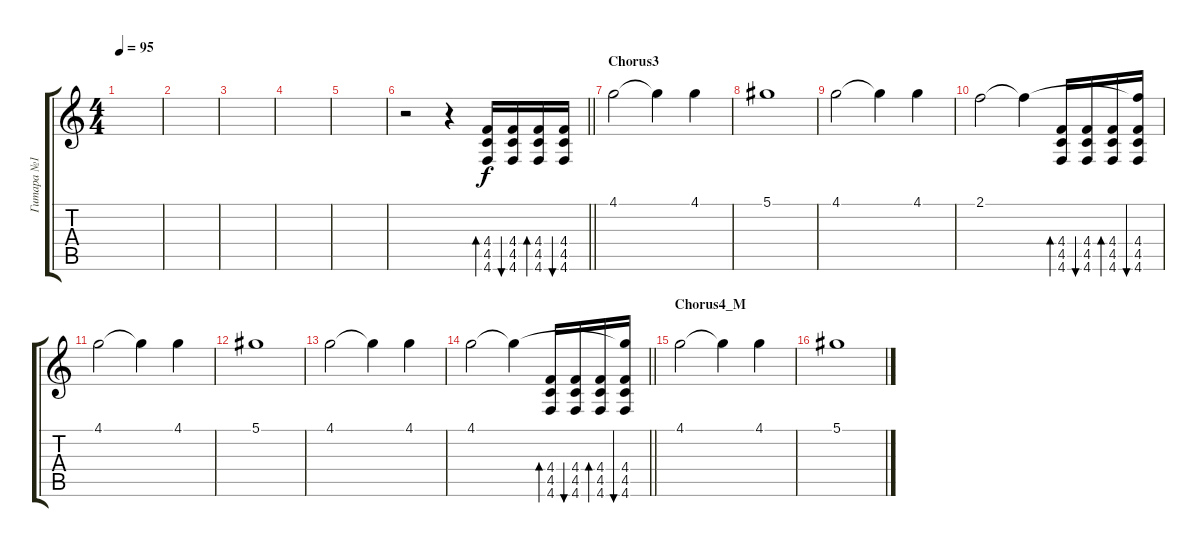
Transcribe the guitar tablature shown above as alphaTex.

\track ("Гитара №1" "Гитара №1") {instrument overdrivenguitar}
\staff {score tabs}
\tuning (Eb4 Bb3 Gb3 Db3 Ab2 Db2) {hide}
\ts (4 4)
\tempo 95
\clef g2
\ks c
|
|
|
|
|
\barLineRight lightlight
r.2 r.4 (4.4 4.5 4.6).16{bd 60 volume 14 instrument overdrivenguitar} (4.4 4.5 4.6).16{bu 60} (4.4 4.5 4.6).16{bd 60} (4.4 4.5 4.6).16{bu 60} |
\section ("" "Chorus3")
4.1.2 4.1{t}.4 4.1.4 |
5.1.1 |
4.1.2 4.1{t}.4 4.1.4 |
2.1.2 2.1{t}.4 (4.4 4.5 4.6).16{bd 60} (4.4 4.5 4.6).16{bu 60} (4.4 4.5 4.6).16{bd 60} (2.1{t} 4.4 4.5 4.6).16{bu 60} |
4.1.2 4.1{t}.4 4.1.4 |
5.1.1 |
4.1.2 4.1{t}.4 4.1.4 |
\barLineRight lightlight
4.1.2 4.1{t}.4 (4.4 4.5 4.6).16{bd 60} (4.4 4.5 4.6).16{bu 60} (4.4 4.5 4.6).16{bd 60} (4.1{t} 4.4 4.5 4.6).16{bu 60} |
\section ("" "Chorus4_M")
4.1.2 4.1{t}.4 4.1.4 |
5.1.1
